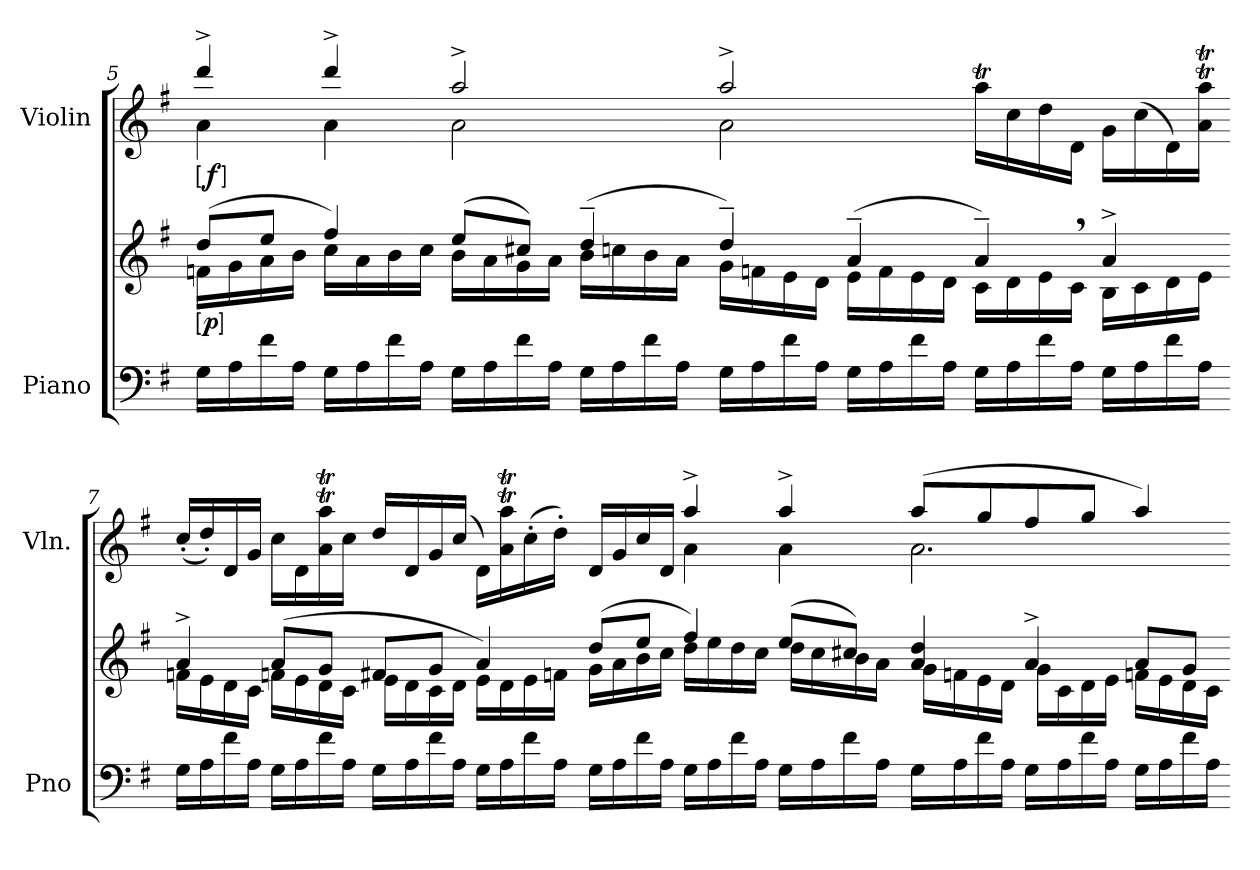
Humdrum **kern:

**kern	**kern	**dynam	**kern	**dynam
*part2	*part2	*part2	*part1	*part1
*staff3	*staff2	*staff2/3	*staff1	*staff1
*I"Piano	*	*	*I"Violin	*
*I'Pno	*	*	*I'Vln.	*
*clefF4	*clefG2	*	*clefG2	*
*k[f#]	*k[f#]	*	*k[f#]	*
*G:	*G:	*	*G:	*
=5	=5	=5	=5	=5
*	*^	*	*^	*
!	!	!	!LO:DY:ed=brack	!	!	!LO:DY:ed=brack
16GLL	(8ddL	16fnLL	p	4ddd^	4a	f
16A	.	16g	.	.	.	.
16f#	8eeJ	16a	.	.	.	.
16AJJ	.	16bJJ	.	.	.	.
16GLL	4ff#i)	16ccLL	.	4ddd^	4a	.
16A	.	16a	.	.	.	.
16f#	.	16b	.	.	.	.
16AJJ	.	16ccJJ	.	.	.	.
16GLL	(8eeL	16bLL	.	2aa^	2a	.
16A	.	16a	.	.	.	.
16f#	8cc#XJ)	16g	.	.	.	.
16AJJ	.	16aJJ	.	.	.	.
16GLL	(4dd~	16bLL	.	.	.	.
16A	.	16ccn	.	.	.	.
16f#	.	16b	.	.	.	.
16AJJ	.	16aJJ	.	.	.	.
=6-	=6-	=6-	=6-	=6-	=6-	=6-
16GLL	4dd~)	16gLL	.	2aa^	2a	.
16A	.	16fn	.	.	.	.
16f#	.	16e	.	.	.	.
16AJJ	.	16dJJ	.	.	.	.
16GLL	(4a~	16eLL	.	.	.	.
16A	.	16f	.	.	.	.
16f#	.	16e	.	.	.	.
16AJJ	.	16dJJ	.	.	.	.
16GLL	4a~,)	16cLL	.	16aaTLL	2ryy	.
16A	.	16d	.	16cc	.	.
16f#	.	16e	.	16dd	.	.
16AJJ	.	16cJJ	.	16dJJ	.	.
16GLL	4a^	16BLL	.	16gLL	.	.
16A	.	16c	.	(16cc	.	.
16f#	.	16d	.	16d)	.	.
16AJJ	.	16eJJ	.	16aT 16aaTJJ	.	.
*	*	*	*	*v	*v	*
=7-	=7-	=7-	=7-	=7-	=7-
16GLL	4a^	16fnLL	.	(16cc'LL	.
16A	.	16e	.	16dd')	.
16f#	.	16d	.	16d	.
16AJJ	.	16cJJ	.	16gJJ	.
16GLL	(8aL	16fnLL	.	16ccLL	.
16A	.	16e	.	16d	.
16f#	8gJ	16d	.	16aT 16aaT	.
16AJJ	.	16cJJ	.	16ccJJ	.
16GLL	8f#XL	16eLL	.	16ddLL	.
16A	.	16d	.	16d	.
16f#	8gJ	16c	.	16g	.
16AJJ	.	16dJJ	.	(16ccJJ	.
16GLL	4a)	16eLL	.	16dLL)	.
16A	.	16d	.	16aT 16aaT	.
16f#	.	16e	.	(16cc'	.
16AJJ	.	16fnJJ	.	16dd'JJ)	.
=8-	=8-	=8-	=8-	=8-	=8-
*	*	*	*	*^	*
16GLL	(8ddL	16gLL	.	16dLL	4ryy	.
16A	.	16a	.	16g	.	.
16f#	8eeJ	16b	.	16cc	.	.
16AJJ	.	16ccJJ	.	16dJJ	.	.
16GLL	4ff#i)	16ddLL	.	4aa^	4a	.
16A	.	16ee	.	.	.	.
16f#	.	16dd	.	.	.	.
16AJJ	.	16ccJJ	.	.	.	.
16GLL	(8eeL	16ddLL	.	4aa^	4a	.
16A	.	16cc	.	.	.	.
16f#	8cc#XJ)	16b	.	.	.	.
16AJJ	.	16aJJ	.	.	.	.
=9-	=9-	=9-	=9-	=9-	=9-	=9-
16GLL	4a 4dd	16gLL	.	(8aaL	2.a	.
16A	.	16fn	.	.	.	.
16f#	.	16e	.	8gg	.	.
16AJJ	.	16dJJ	.	.	.	.
16GLL	4a^	16gLL	.	8ff#	.	.
16A	.	16c	.	.	.	.
16f#	.	16d	.	8ggJ	.	.
16AJJ	.	16eJJ	.	.	.	.
16GLL	8ajL	16fnLL	.	4aa)	.	.
16A	.	16e	.	.	.	.
16f#	8gJ	16d	.	.	.	.
16AJJ	.	16cJJ	.	.	.	.
*	*v	*v	*	*	*	*
*	*	*	*v	*v	*
=-	=-	=-	=-	=-
*-	*-	*-	*-	*-
